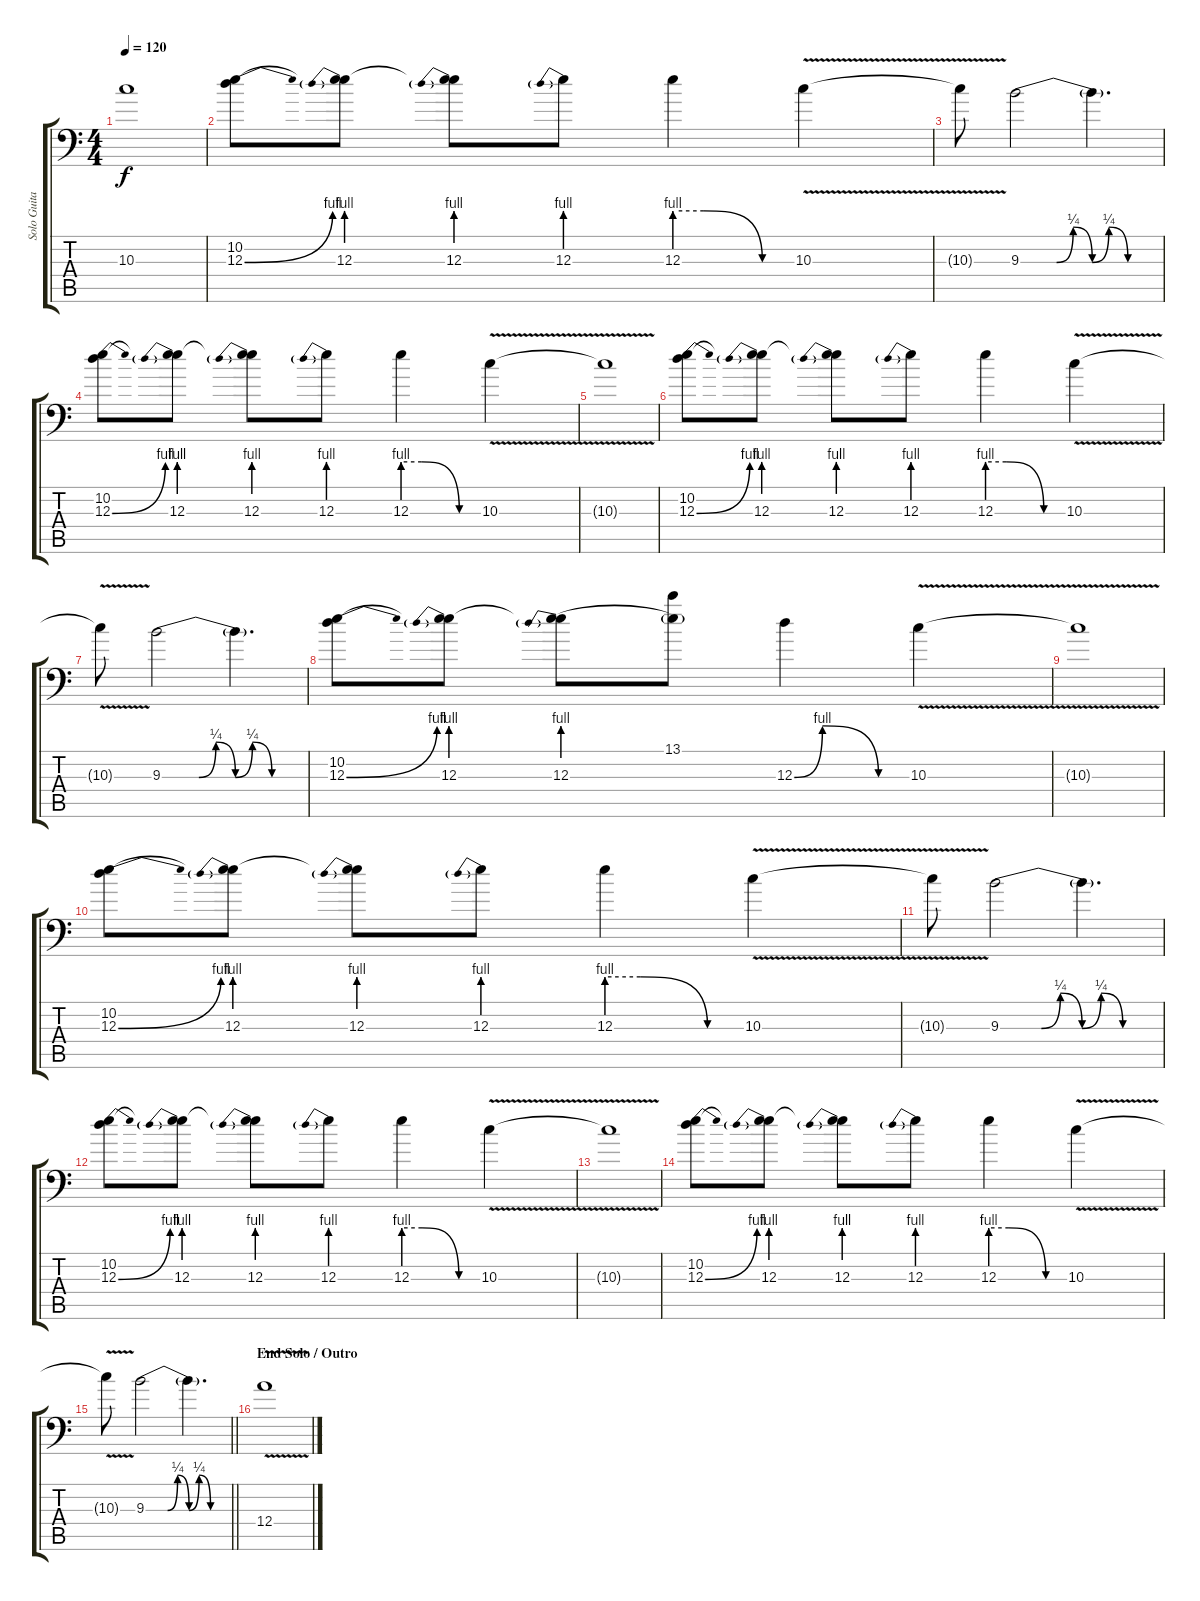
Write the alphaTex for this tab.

\track ("Solo Guitar" "Solo Guita") {instrument distortionguitar}
\staff {score tabs}
\tuning (B3 Gb3 D3 A2 E2 A1) {hide}
\ts (4 4)
\tempo 120
\clef f4
\ks c
10.3{t}.1{dy f} |
(10.2 12.3{be (bend 0 0 60 4)}).8 (10.2{t} 12.3{be (prebend 0 4 60 4)}).8 (10.2{t} 12.3{be (prebend 0 4 60 4)}).8 12.3{be (prebend 0 4 60 4)}.8 12.3{be (custom 0 4 15 4 45 0 60 0)}.4 10.3{v}.4 |
10.3{t}.8 9.3{be (custom 0 0 15 0 22 1 30 0 37 1 45 0 60 0)}.2 9.3{t}.4{d} |
(10.2 12.3{be (bend 0 0 60 4)}).8 (10.2{t} 12.3{be (prebend 0 4 60 4)}).8 (10.2{t} 12.3{be (prebend 0 4 60 4)}).8 12.3{be (prebend 0 4 60 4)}.8 12.3{be (custom 0 4 15 4 45 0 60 0)}.4 10.3{v}.4 |
10.3{t}.1 |
(10.2 12.3{be (bend 0 0 60 4)}).8 (10.2{t} 12.3{be (prebend 0 4 60 4)}).8 (10.2{t} 12.3{be (prebend 0 4 60 4)}).8 12.3{be (prebend 0 4 60 4)}.8 12.3{be (custom 0 4 15 4 45 0 60 0)}.4 10.3{v}.4 |
10.3{t}.8 9.3{be (custom 0 0 15 0 22 1 30 0 37 1 45 0 60 0)}.2 9.3{t}.4{d} |
(10.2 12.3{be (bend 0 0 60 4)}).8 (10.2{t} 12.3{be (prebend 0 4 60 4)}).8 (10.2{t} 12.3{be (prebend 0 4 60 4)}).8 (13.1 12.3{t}).8 12.3{be (custom 0 0 15 4 45 0 60 0)}.4 10.3{v}.4 |
10.3{t}.1 |
(10.2 12.3{be (bend 0 0 60 4)}).8 (10.2{t} 12.3{be (prebend 0 4 60 4)}).8 (10.2{t} 12.3{be (prebend 0 4 60 4)}).8 12.3{be (prebend 0 4 60 4)}.8 12.3{be (custom 0 4 15 4 45 0 60 0)}.4 10.3{v}.4 |
10.3{t}.8 9.3{be (custom 0 0 15 0 22 1 30 0 37 1 45 0 60 0)}.2 9.3{t}.4{d} |
(10.2 12.3{be (bend 0 0 60 4)}).8 (10.2{t} 12.3{be (prebend 0 4 60 4)}).8 (10.2{t} 12.3{be (prebend 0 4 60 4)}).8 12.3{be (prebend 0 4 60 4)}.8 12.3{be (custom 0 4 15 4 45 0 60 0)}.4 10.3{v}.4 |
10.3{t}.1 |
(10.2 12.3{be (bend 0 0 60 4)}).8 (10.2{t} 12.3{be (prebend 0 4 60 4)}).8 (10.2{t} 12.3{be (prebend 0 4 60 4)}).8 12.3{be (prebend 0 4 60 4)}.8 12.3{be (custom 0 4 15 4 45 0 60 0)}.4 10.3{v}.4 |
\barLineRight lightlight
10.3{t}.8 9.3{be (custom 0 0 15 0 22 1 30 0 37 1 45 0 60 0)}.2 9.3{t}.4{d} |
\section ("" "End Solo / Outro")
12.4{v}.1
